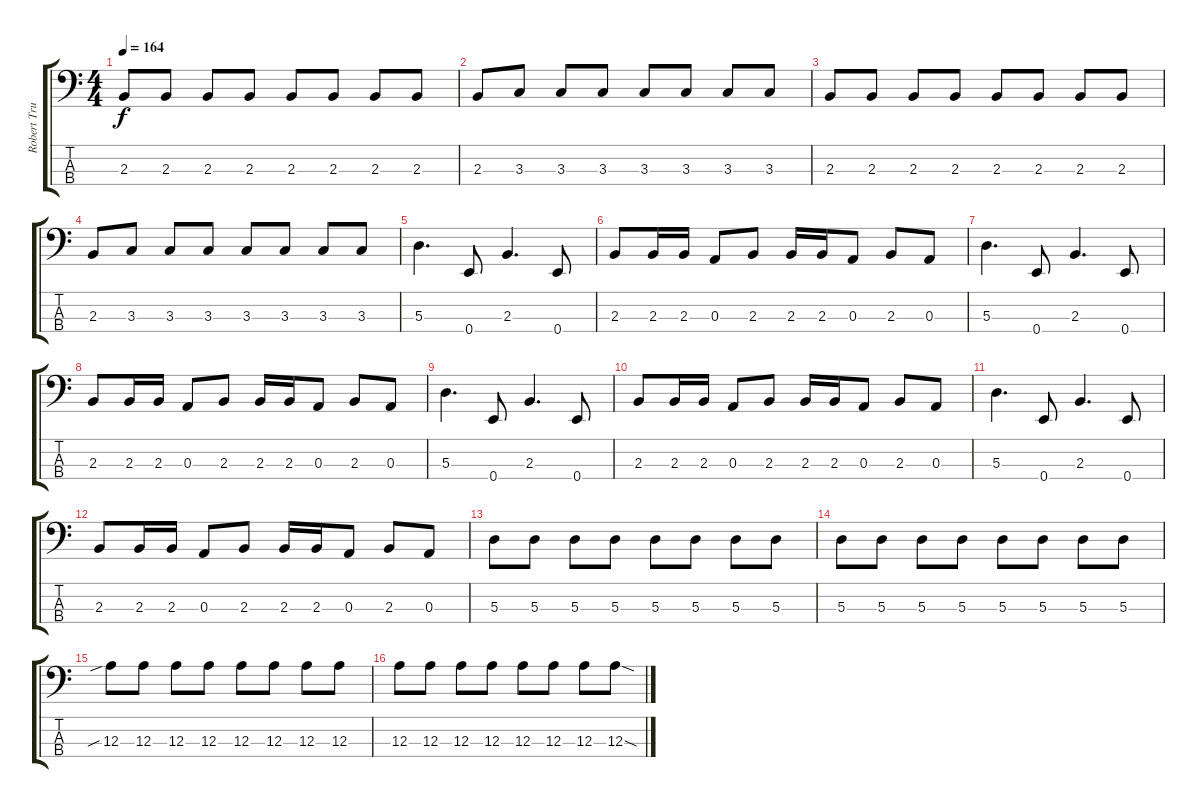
\track ("Robert Trujillo" "Robert Tru") {instrument electricbassfinger}
\staff {score tabs}
\tuning (G2 D2 A1 E1) {hide}
\ts (4 4)
\tempo 164
\clef f4
\ks c
2.3.8{dy f} 2.3.8 2.3.8 2.3.8 2.3.8 2.3.8 2.3.8 2.3.8 |
2.3.8 3.3.8 3.3.8 3.3.8 3.3.8 3.3.8 3.3.8 3.3.8 |
2.3.8 2.3.8 2.3.8 2.3.8 2.3.8 2.3.8 2.3.8 2.3.8 |
2.3.8 3.3.8 3.3.8 3.3.8 3.3.8 3.3.8 3.3.8 3.3.8 |
5.3.4{d} 0.4.8 2.3.4{d} 0.4.8 |
2.3.8 2.3.16 2.3.16 0.3.8 2.3.8 2.3.16 2.3.16 0.3.8 2.3.8 0.3.8 |
5.3.4{d} 0.4.8 2.3.4{d} 0.4.8 |
2.3.8 2.3.16 2.3.16 0.3.8 2.3.8 2.3.16 2.3.16 0.3.8 2.3.8 0.3.8 |
5.3.4{d} 0.4.8 2.3.4{d} 0.4.8 |
2.3.8 2.3.16 2.3.16 0.3.8 2.3.8 2.3.16 2.3.16 0.3.8 2.3.8 0.3.8 |
5.3.4{d} 0.4.8 2.3.4{d} 0.4.8 |
2.3.8 2.3.16 2.3.16 0.3.8 2.3.8 2.3.16 2.3.16 0.3.8 2.3.8 0.3.8 |
5.3.8 5.3.8 5.3.8 5.3.8 5.3.8 5.3.8 5.3.8 5.3.8 |
5.3.8 5.3.8 5.3.8 5.3.8 5.3.8 5.3.8 5.3.8 5.3.8 |
12.3{sib}.8 12.3.8 12.3.8 12.3.8 12.3.8 12.3.8 12.3.8 12.3.8 |
12.3.8 12.3.8 12.3.8 12.3.8 12.3.8 12.3.8 12.3.8 12.3{sod}.8
